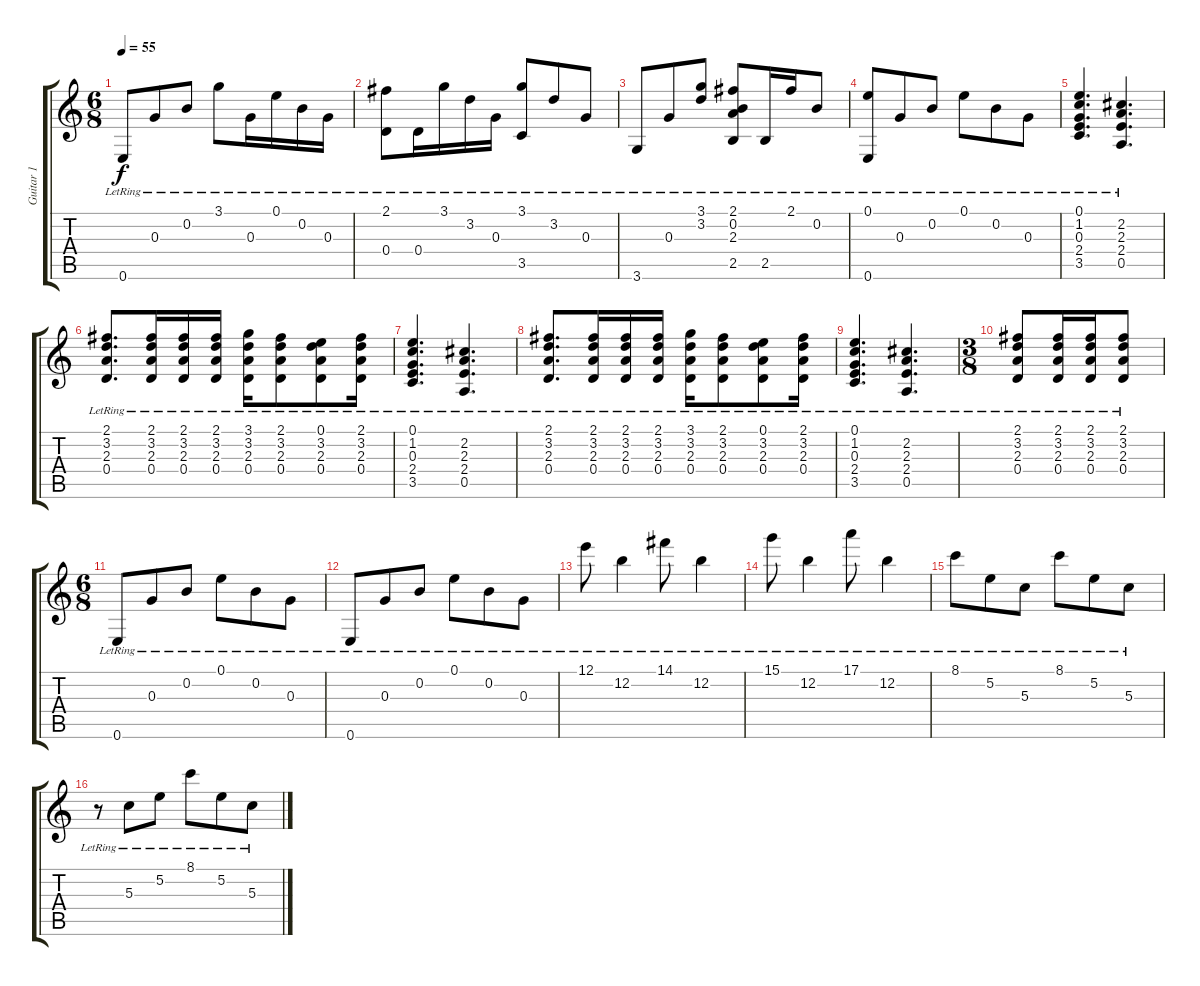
\track ("Guitar 1" "Guitar 1") {instrument acousticguitarsteel}
\staff {score tabs}
\tuning (E4 B3 G3 D3 A2 E2) {hide}
\ts (6 8)
\tempo 55
\clef g2
\ks c
0.6{lr}.8{dy f} 0.3{lr}.8 0.2{lr}.8 3.1{lr}.8 0.3{lr}.16 0.1{lr}.16 0.2{lr}.16 0.3{lr}.16 |
(2.1{lr} 0.4{lr}).8 0.4{lr}.16 3.1{lr}.16 3.2{lr}.16 0.3{lr}.16 (3.1{lr} 3.5{lr}).8 3.2{lr}.8 0.3{lr}.8 |
3.6{lr}.8 0.3{lr}.8 (3.1{lr} 3.2{lr}).8 (2.1{lr} 0.2{lr} 2.3{lr} 2.5{lr}).8 2.5{lr}.16 2.1{lr}.16 0.2{lr}.8 |
(0.1{lr} 0.6{lr}).8 0.3{lr}.8 0.2{lr}.8 0.1{lr}.8 0.2{lr}.8 0.3{lr}.8 |
(0.1{lr} 1.2{lr} 0.3{lr} 2.4{lr} 3.5{lr}).4{d} (2.2{lr} 2.3{lr} 2.4{lr} 0.5{lr}).4{d} |
(2.1{lr} 3.2{lr} 2.3{lr} 0.4{lr}).8{d} (2.1{lr} 3.2{lr} 2.3{lr} 0.4{lr}).16 (2.1{lr} 3.2{lr} 2.3{lr} 0.4{lr}).16 (2.1{lr} 3.2{lr} 2.3{lr} 0.4{lr}).16 (3.1{lr} 3.2{lr} 2.3{lr} 0.4{lr}).16 (2.1{lr} 3.2{lr} 2.3{lr} 0.4{lr}).8 (0.1{lr} 3.2{lr} 2.3{lr} 0.4{lr}).8 (2.1{lr} 3.2{lr} 2.3{lr} 0.4{lr}).16 |
(0.1{lr} 1.2{lr} 0.3{lr} 2.4{lr} 3.5{lr}).4{d} (2.2{lr} 2.3{lr} 2.4{lr} 0.5{lr}).4{d} |
(2.1{lr} 3.2{lr} 2.3{lr} 0.4{lr}).8{d} (2.1{lr} 3.2{lr} 2.3{lr} 0.4{lr}).16 (2.1{lr} 3.2{lr} 2.3{lr} 0.4{lr}).16 (2.1{lr} 3.2{lr} 2.3{lr} 0.4{lr}).16 (3.1{lr} 3.2{lr} 2.3{lr} 0.4{lr}).16 (2.1{lr} 3.2{lr} 2.3{lr} 0.4{lr}).8 (0.1{lr} 3.2{lr} 2.3{lr} 0.4{lr}).8 (2.1{lr} 3.2{lr} 2.3{lr} 0.4{lr}).16 |
(0.1{lr} 1.2{lr} 0.3{lr} 2.4{lr} 3.5{lr}).4{d} (2.2{lr} 2.3{lr} 2.4{lr} 0.5{lr}).4{d} |
\ts (3 8)
(2.1{lr} 3.2{lr} 2.3{lr} 0.4{lr}).8 (2.1{lr} 3.2{lr} 2.3{lr} 0.4{lr}).16 (2.1{lr} 3.2{lr} 2.3{lr} 0.4{lr}).16 (2.1{lr} 3.2{lr} 2.3{lr} 0.4{lr}).8 |
\ts (6 8)
0.6{lr}.8 0.3{lr}.8 0.2{lr}.8 0.1{lr}.8 0.2{lr}.8 0.3{lr}.8 |
0.6{lr}.8 0.3{lr}.8 0.2{lr}.8 0.1{lr}.8 0.2{lr}.8 0.3{lr}.8 |
12.1{lr}.8 12.2{lr}.4 14.1{lr}.8 12.2{lr}.4 |
15.1{lr}.8 12.2{lr}.4 17.1{lr}.8 12.2{lr}.4 |
8.1{lr}.8 5.2{lr}.8 5.3{lr}.8 8.1{lr}.8 5.2{lr}.8 5.3{lr}.8 |
r.8 5.3{lr}.8 5.2{lr}.8 8.1{lr}.8 5.2{lr}.8 5.3{lr}.8
